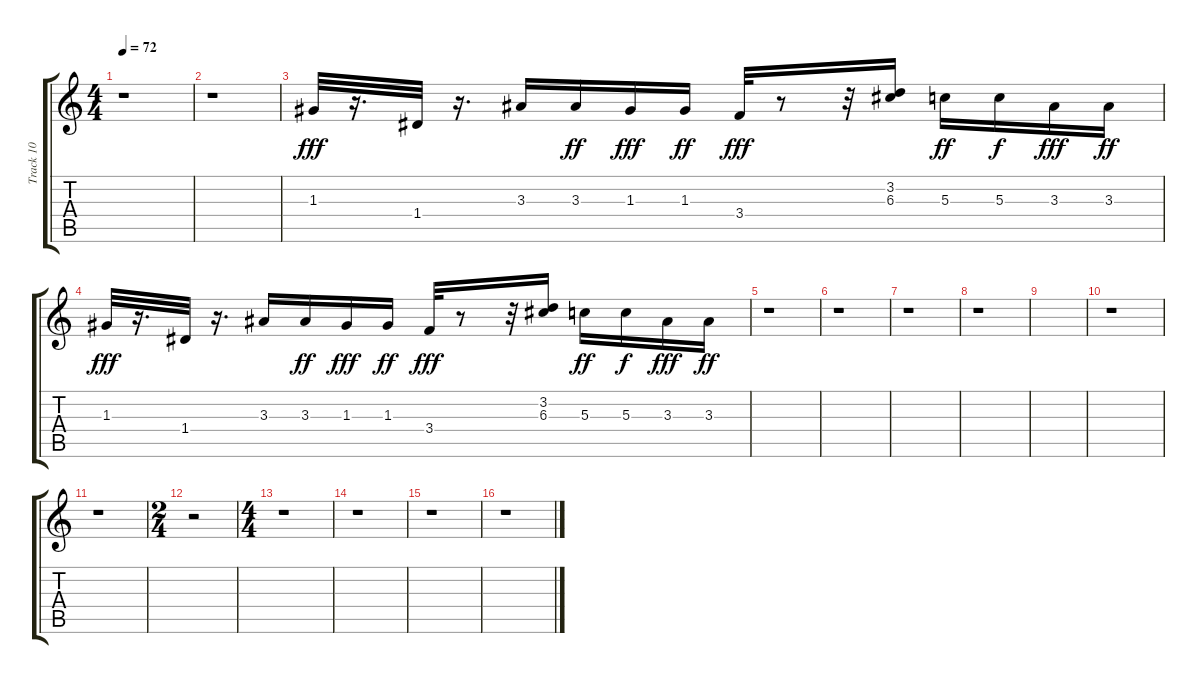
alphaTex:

\track ("Track 10" "Track 10") {instrument overdrivenguitar}
\staff {score tabs}
\tuning (E4 B3 G3 D3 A2 E2) {hide}
\ts (4 4)
\tempo 72
\clef g2
\ks c
r.1{dy fff} |
r.1 |
1.3.32{volume 8} r.16{d} 1.4.32 r.16{d} 3.3.16 3.3.16{dy ff} 1.3.16{dy fff} 1.3.16{dy ff} 3.4.32{dy fff} r.8 r.32 (3.2 6.3).16 5.3.16{dy ff} 5.3.16{dy f} 3.3.16{dy fff} 3.3.16{dy ff} |
1.3.32{dy fff} r.16{d} 1.4.32 r.16{d} 3.3.16 3.3.16{dy ff} 1.3.16{dy fff} 1.3.16{dy ff} 3.4.32{dy fff} r.8 r.32 (3.2 6.3).16 5.3.16{dy ff} 5.3.16{dy f} 3.3.16{dy fff} 3.3.16{dy ff} |
r.1 |
r.1 |
r.1 |
r.1 |
|
r.1 |
r.1 |
\ts (2 4)
r.2 |
\ts (4 4)
r.1 |
r.1 |
r.1 |
r.1
